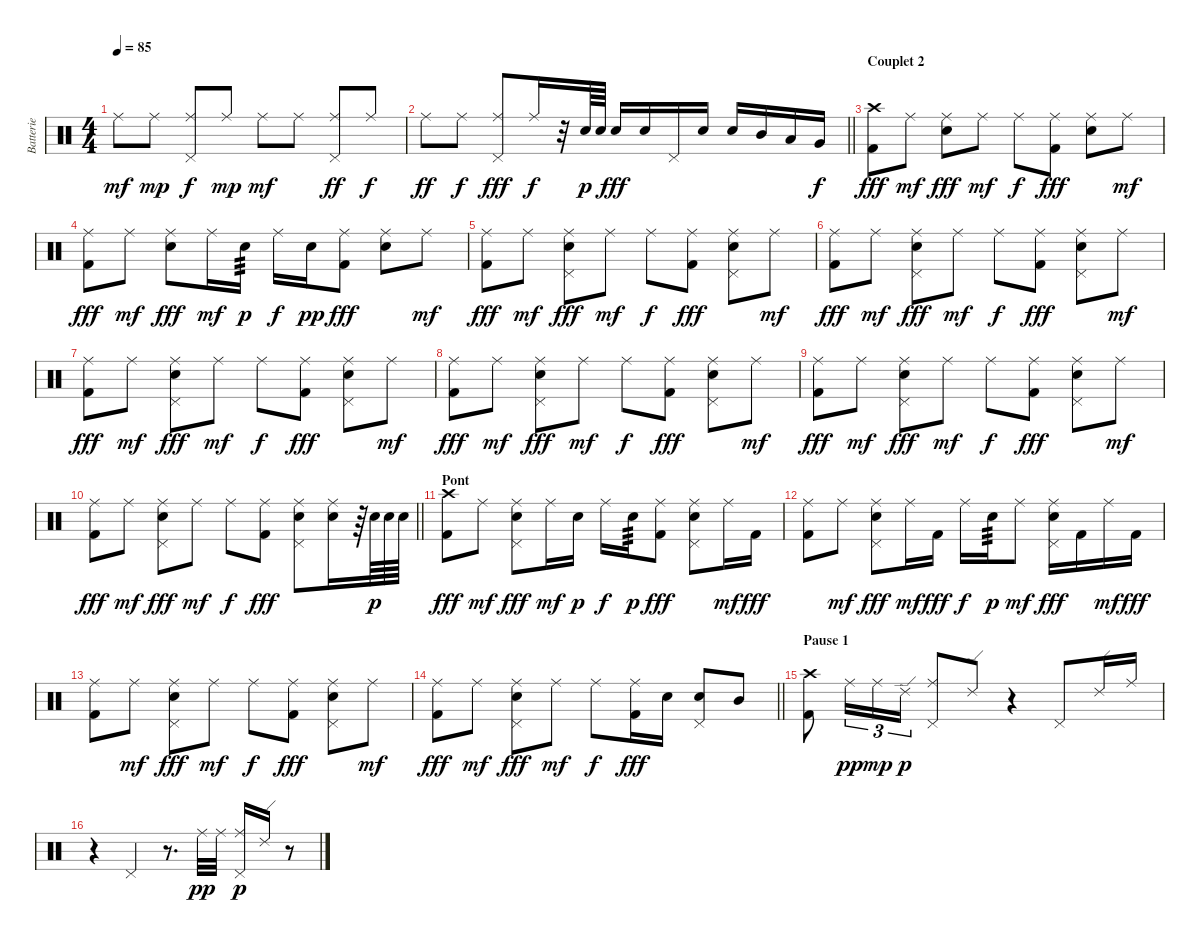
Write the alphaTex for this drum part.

\track ("Batterie" "Batterie") {instrument percussion}
\staff {score}
\articulation defaults
\ts (4 4)
\tempo 85
\clef neutral
\ks c "Ride (middle)".8{dy mf} "Ride (middle)".8{dy mp}
("Ride (middle)" "Pedal Hi-Hat (hit)").8{dy f} "Ride (middle)".8{dy mp} "Ride (middle)".8{dy mf} "Ride (middle)".8 ("Ride (middle)" "Pedal Hi-Hat (hit)").8{dy ff} "Ride (middle)".8{dy f} |
\barLineRight lightlight "Ride (middle)".8{dy ff volume 16} "Ride (middle)".8{dy f}
("Ride (middle)" "Pedal Hi-Hat (hit)").8{dy fff} "Ride (middle)".16{dy f} r.32 "Electric Snare (hit)".64{dy p} "Electric Snare (hit)".64 "Electric Snare (hit)".16{dy fff} "Electric Snare (hit)".16 "Pedal Hi-Hat (hit)".16 "Electric Snare (hit)".16 "Electric Snare (hit)".16 "Mid Tom (hit)".16 "Low Tom (hit)".16 "Very Low Tom (hit)".16{dy f} |
\section ("" "Couplet 2")
("Crash high (hit)" "Kick (hit) 2").8{dy fff} "Ride (middle)".8{dy mf} ("Ride (middle)" "Electric Snare (hit)").8{dy fff} "Ride (middle)".8{dy mf} "Ride (middle)".8{dy f} ("Ride (middle)" "Kick (hit) 2").8{dy fff} ("Ride (middle)" "Electric Snare (hit)").8 "Ride (middle)".8{dy mf} |
("Ride (middle)" "Kick (hit) 2").8{dy fff} "Ride (middle)".8{dy mf} ("Ride (middle)" "Electric Snare (hit)").8{dy fff} "Ride (middle)".16{dy mf} "Electric Snare (hit)".16{tp 3 dy p} "Ride (middle)".16{dy f} "Electric Snare (hit)".16{dy pp} ("Ride (middle)" "Kick (hit) 2").8{dy fff} ("Ride (middle)" "Electric Snare (hit)").8 "Ride (middle)".8{dy mf} |
("Ride (middle)" "Kick (hit) 2").8{dy fff} "Ride (middle)".8{dy mf} ("Ride (middle)" "Electric Snare (hit)" "Pedal Hi-Hat (hit)").8{dy fff} "Ride (middle)".8{dy mf} "Ride (middle)".8{dy f} ("Ride (middle)" "Kick (hit) 2").8{dy fff} ("Ride (middle)" "Electric Snare (hit)" "Pedal Hi-Hat (hit)").8 "Ride (middle)".8{dy mf} |
("Ride (middle)" "Kick (hit) 2").8{dy fff} "Ride (middle)".8{dy mf} ("Ride (middle)" "Electric Snare (hit)" "Pedal Hi-Hat (hit)").8{dy fff} "Ride (middle)".8{dy mf} "Ride (middle)".8{dy f} ("Ride (middle)" "Kick (hit) 2").8{dy fff} ("Ride (middle)" "Electric Snare (hit)" "Pedal Hi-Hat (hit)").8 "Ride (middle)".8{dy mf} |
("Ride (middle)" "Kick (hit) 2").8{dy fff} "Ride (middle)".8{dy mf} ("Ride (middle)" "Electric Snare (hit)" "Pedal Hi-Hat (hit)").8{dy fff} "Ride (middle)".8{dy mf} "Ride (middle)".8{dy f} ("Ride (middle)" "Kick (hit) 2").8{dy fff} ("Ride (middle)" "Electric Snare (hit)" "Pedal Hi-Hat (hit)").8 "Ride (middle)".8{dy mf} |
("Ride (middle)" "Kick (hit) 2").8{dy fff} "Ride (middle)".8{dy mf} ("Ride (middle)" "Electric Snare (hit)" "Pedal Hi-Hat (hit)").8{dy fff} "Ride (middle)".8{dy mf} "Ride (middle)".8{dy f} ("Ride (middle)" "Kick (hit) 2").8{dy fff} ("Ride (middle)" "Electric Snare (hit)" "Pedal Hi-Hat (hit)").8 "Ride (middle)".8{dy mf} |
("Ride (middle)" "Kick (hit) 2").8{dy fff} "Ride (middle)".8{dy mf} ("Ride (middle)" "Electric Snare (hit)" "Pedal Hi-Hat (hit)").8{dy fff} "Ride (middle)".8{dy mf} "Ride (middle)".8{dy f} ("Ride (middle)" "Kick (hit) 2").8{dy fff} ("Ride (middle)" "Electric Snare (hit)" "Pedal Hi-Hat (hit)").8 "Ride (middle)".8{dy mf} |
\barLineRight lightlight
("Ride (middle)" "Kick (hit) 2").8{dy fff} "Ride (middle)".8{dy mf} ("Ride (middle)" "Electric Snare (hit)" "Pedal Hi-Hat (hit)").8{dy fff} "Ride (middle)".8{dy mf} "Ride (middle)".8{dy f} ("Ride (middle)" "Kick (hit) 2").8{dy fff} ("Ride (middle)" "Electric Snare (hit)" "Pedal Hi-Hat (hit)").8 ("Ride (middle)" "Electric Snare (hit)").16 r.64 "Electric Snare (hit)".64{dy p} "Electric Snare (hit)".64 "Electric Snare (hit)".64 |
\section ("" "Pont")
("Crash high (hit)" "Kick (hit) 2").8{dy fff} "Ride (middle)".8{dy mf} ("Ride (middle)" "Electric Snare (hit)" "Pedal Hi-Hat (hit)").8{dy fff} "Ride (middle)".16{dy mf} "Electric Snare (hit)".16{dy p} "Ride (middle)".16{dy f} "Electric Snare (hit)".16{tp 3 dy p} ("Ride (middle)" "Kick (hit) 2").8{dy fff} ("Ride (middle)" "Electric Snare (hit)" "Pedal Hi-Hat (hit)").8 "Ride (middle)".16{dy mf} "Kick (hit) 2".16{dy fff} |
("Ride (middle)" "Kick (hit) 2").8 "Ride (middle)".8{dy mf} ("Ride (middle)" "Electric Snare (hit)" "Pedal Hi-Hat (hit)").8{dy fff} "Ride (middle)".16{dy mf} "Kick (hit) 2".16{dy fff} "Ride (middle)".16{dy f} "Electric Snare (hit)".16{tp 3 dy p} "Ride (middle)".8{dy mf} ("Ride (middle)" "Electric Snare (hit)" "Pedal Hi-Hat (hit)").16{dy fff} "Kick (hit) 2".16 "Ride (middle)".16{dy mf} "Kick (hit) 2".16{dy fff} |
("Ride (middle)" "Kick (hit) 2").8 "Ride (middle)".8{dy mf} ("Ride (middle)" "Electric Snare (hit)" "Pedal Hi-Hat (hit)").8{dy fff} "Ride (middle)".8{dy mf} "Ride (middle)".8{dy f} ("Ride (middle)" "Kick (hit) 2").8{dy fff} ("Ride (middle)" "Electric Snare (hit)" "Pedal Hi-Hat (hit)").8 "Ride (middle)".8{dy mf} |
\barLineRight lightlight
("Ride (middle)" "Kick (hit) 2").8{dy fff} "Ride (middle)".8{dy mf} ("Ride (middle)" "Electric Snare (hit)" "Pedal Hi-Hat (hit)").8{dy fff} "Ride (middle)".8{dy mf} "Ride (middle)".8{dy f} ("Ride (middle)" "Kick (hit) 2").16{dy fff} "Electric Snare (hit)".16 ("Electric Snare (hit)" "Pedal Hi-Hat (hit)").8 "Mid Tom (hit)".8 |
\section ("" "Pause 1")
("Crash high (hit)" "Kick (hit) 2").8 "Ride (middle)".16{tu (3 2) dy pp} "Ride (middle)".16{tu (3 2) dy mp} "Ride (edge) 2".16{tu (3 2) dy p} ("Ride (middle)" "Pedal Hi-Hat (hit)").8 "Ride (edge) 2".8 r.4 "Pedal Hi-Hat (hit)".8 "Ride (edge) 2".16 "Ride (middle)".16 |
r.4 "Pedal Hi-Hat (hit)".4 r.8{d} "Ride (middle)".32{dy pp} "Ride (middle)".32 ("Ride (middle)" "Pedal Hi-Hat (hit)").16{dy p} "Ride (edge) 2".16 r.8
